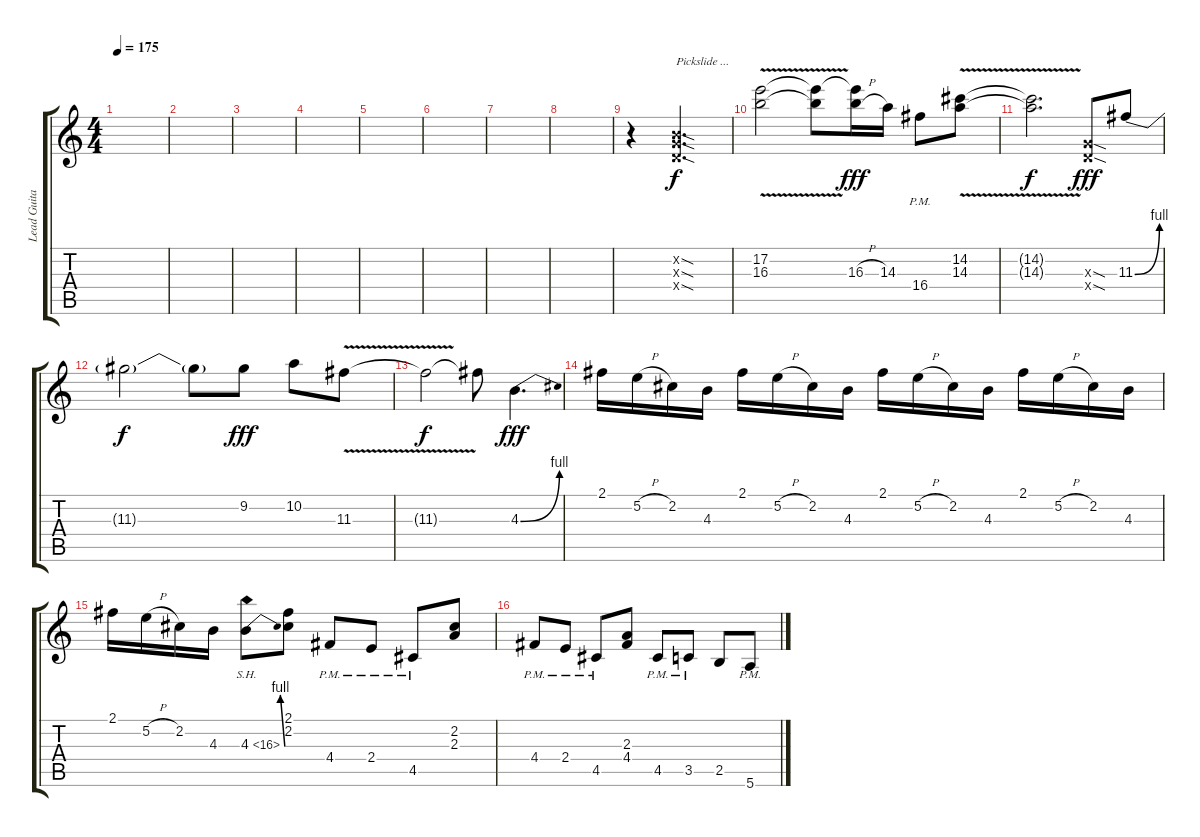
\track ("Lead Guitar" "Lead Guita") {instrument distortionguitar}
\staff {score tabs}
\tuning (E4 B3 G3 D3 A2 E2) {hide}
\ts (4 4)
\tempo 175
\clef g2
\ks c
|
|
|
|
|
|
|
|
r.4{volume 16} (0.2{sod x} 0.3{sod x} 0.4{sod x}).2{d txt "Pickslide ..."} |
(17.2{v} 16.3).2 (17.2{t} 16.3{t}).8{dy f} (17.2{t} 16.3{h}).16{dy fff} 14.3.16 16.4{pm}.8 (14.2 14.3{v}).8 |
(14.2{t} 14.3{t}).2{d dy f} (0.3{sod x} 0.4{sod x}).8{dy fff} 11.3{be (bend 0 0 60 4)}.8 |
11.3{t}.2{dy f} 11.3{t}.8 9.2.8{dy fff} 10.2.8 11.3{v}.8 |
11.3{t}.2{dy f} 11.3{t}.8 4.3{be (bend 0 0 60 4)}.4{d dy fff} |
2.1.16 5.2{h}.16 2.2.16 4.3.16 2.1.16 5.2{h}.16 2.2.16 4.3.16 2.1.16 5.2{h}.16 2.2.16 4.3.16 2.1.16 5.2{h}.16 2.2.16 4.3.16 |
2.1.16 5.2{h}.16 2.2.16 4.3.16 4.3{be (bend 0 0 60 4) sh 12}.8 (2.1 2.2).8 4.4{pm}.8 2.4{pm}.8 4.5{pm}.8 (2.2 2.3).8 |
4.4{pm}.8 2.4{pm}.8 4.5{pm}.8 (2.3 4.4).8 4.5{pm}.8 3.5{pm}.8 2.5.8 5.6{pm}.8
